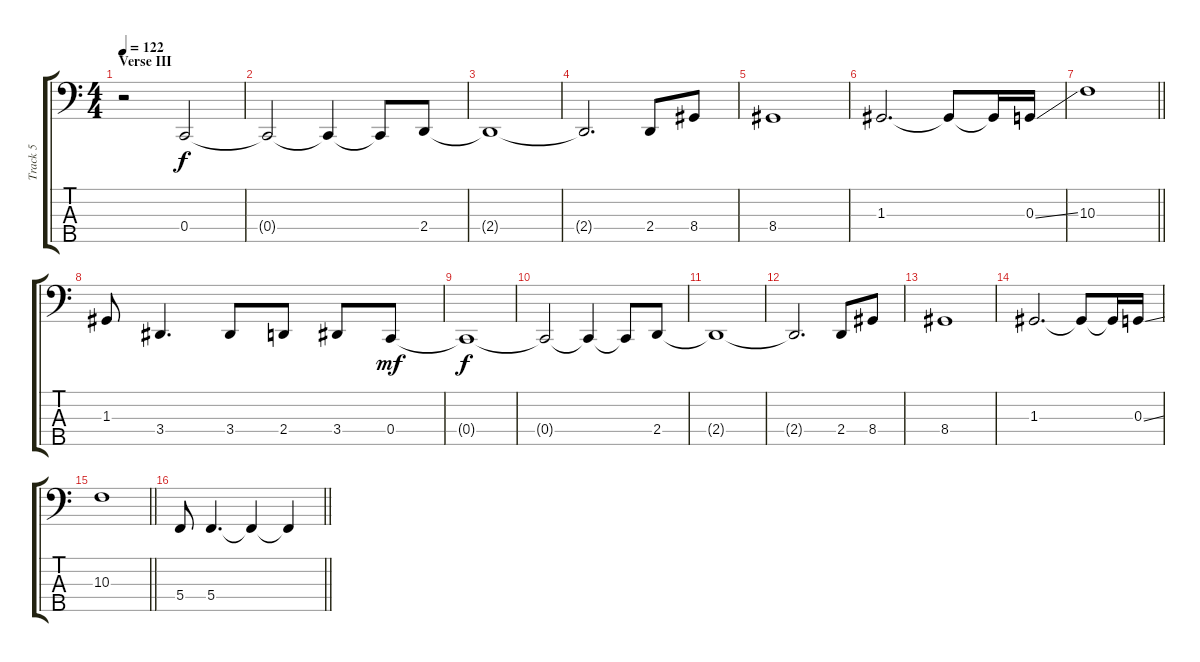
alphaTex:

\track ("Track 5" "Track 5") {instrument electricbasspick}
\staff {score tabs}
\tuning (F2 C2 G1 C1 A0) {hide}
\ts (4 4)
\section ("" "Verse III")
\tempo 122
\clef f4
\ks c
r.2{dy f} 0.4.2 |
0.4{t}.2 0.4{t}.4 0.4{t}.8 2.4.8 |
2.4{t}.1 |
2.4{t}.2{d} 2.4.8 8.4.8 |
8.4.1 |
1.3.2{d} 1.3{t}.8 1.3{t}.16 0.3{ss}.16 |
\barLineRight lightlight
10.3.1 |
1.3.8 3.4.4{d} 3.4.8 2.4.8 3.4.8 0.4.8{dy mf} |
0.4{t}.1{dy f} |
0.4{t}.2 0.4{t}.4 0.4{t}.8 2.4.8 |
2.4{t}.1 |
2.4{t}.2{d} 2.4.8 8.4.8 |
8.4.1 |
1.3.2{d} 1.3{t}.8 1.3{t}.16 0.3{ss}.16 |
\barLineRight lightlight
10.3.1 |
\barLineRight lightlight
5.4.8 5.4.4{d} 5.4{t}.4 5.4{t}.4
